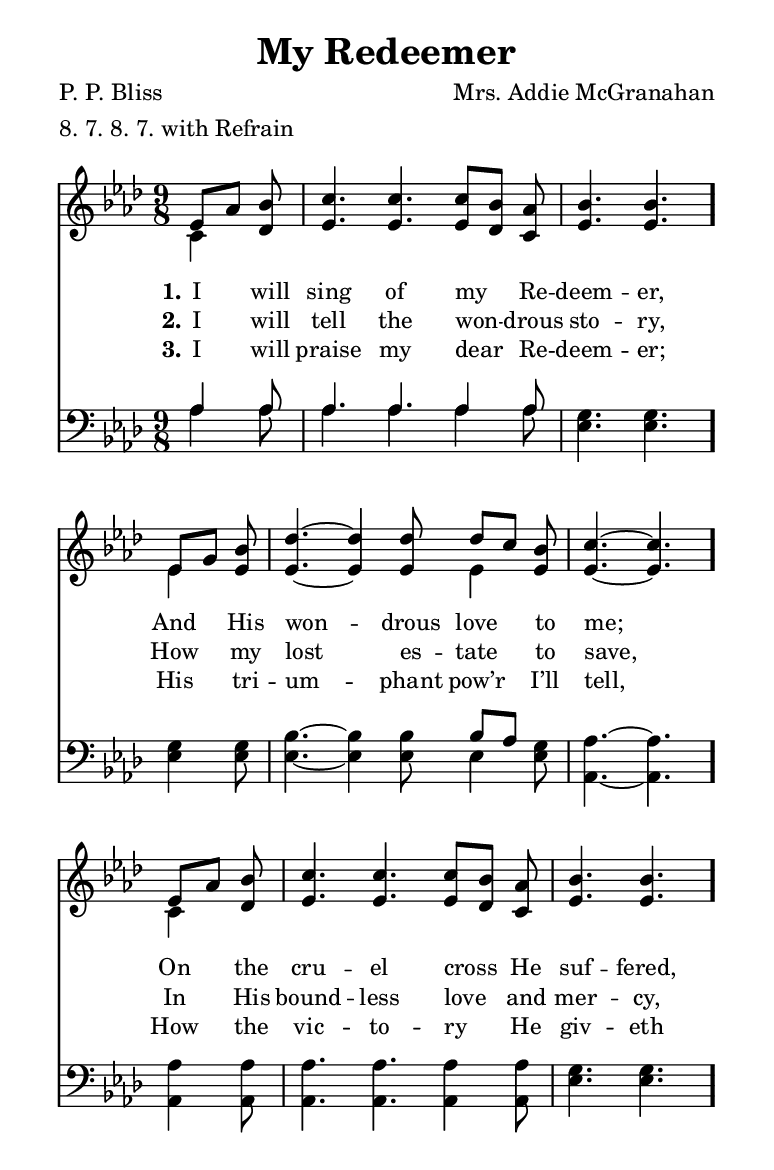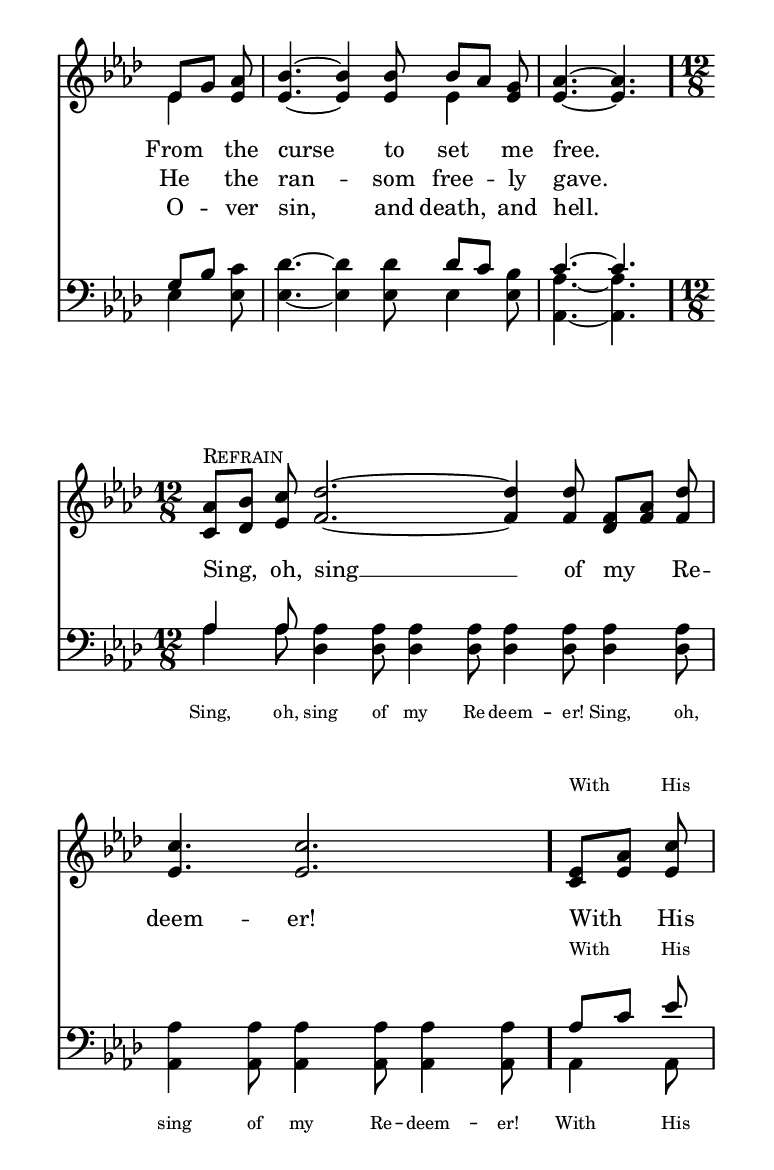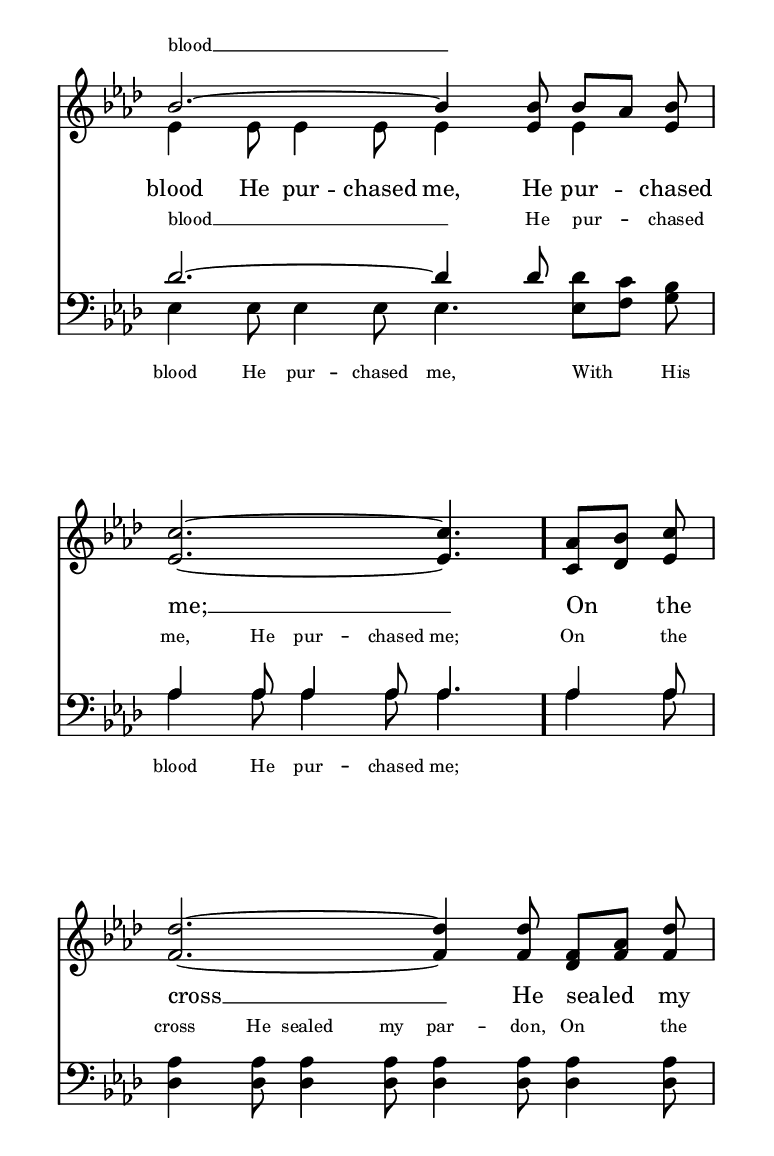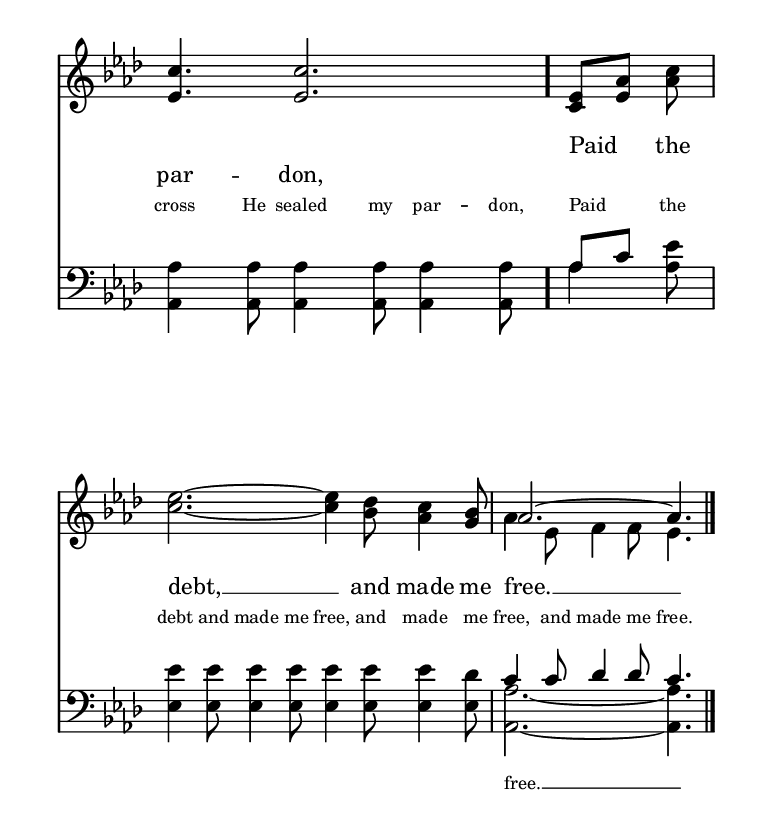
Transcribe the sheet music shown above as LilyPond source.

\include "common/global.ily"
\paper {
  \include "common/paper.ily"
  ragged-last-bottom = ##t
  systems-per-page = ##f
  page-count = #(cond (is-eogsized 2) (#t #f))
}

\header{
  %gospel
  hymnnumber = "23"
  title = "My Redeemer"
  tunename = "My Redeemer" % from Metrical Index of Tunes
  meter = "8. 7. 8. 7. with Refrain"
  poet = "P. P. Bliss"
  composer = "Mrs. Addie McGranahan"
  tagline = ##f
}

% for fermata in MIDI
ta = { \tempo 4=80 }
tb = { \tempo 4=40 }

patternAA = { c8[ c8] c8 | c4. c4. c8[ c8] c8         | c4. c4.         }
patternAB = { c4      c8 | c4. c4. c8[ c8] c8         | c4. c4.         }
patternAC = { c4      c8 | c4. c4. c4      c8         | c4. c4.         }
patternAD = { c8[ c8] c8 | c4. ~ c4 c8 c8[ c8] c8     | c4. ~ c4.       }
patternAE = { c4      c8 | c4. ~ c4 c8 c4      c8     | c4. ~ c4.       }
patternAF = { c4      c8 | c4. ~ c4 c8 c8[ c8] c8     | c4. ~ c4.       }

patternBA = { c8[ c8] c8 | c2. ~ c4 c8 c8[ c8] c8     | c4. c2.         }
patternBB = { c8[ c8] c8 | c2. ~ c4 c8 c8[ c8] c8     | c2. ~ c4.       }
patternBC = { c8[ c8] c8 | c4 c8 c4 c8 c4 c8 c4 c8    | c2. ~ c4.       }
patternBD = { c8[ c8] c8 | c2. ~ c4 c8 c4 c8          | c2. ~ c4.       }
patternBE = { c8[ c8] c8 | c2. ~ c4 c8 c4 c8          | c4 c8 c4 c8 c4. }

patternCA = { c4 c8      }
patternCB = { c8[ c8] c8 | c2. ~ c4 c8 c8[ c8] c8     | c4 c8 c4 c8 c4. }
patternCC = { c4 c8      | c4 c8 c4 c8 c4. c8[ c8] c8 | c4 c8 c4 c8 c4. }
patternCD = { c8[ c8] c8 | c4 c8 c4 c8 c4 c8 c4 c8    | c4 c8 c4 c8 c4. }
patternCE = { c4 c8      | c4 c8 c4 c8 c4 c8 c4 c8    | c2. ~ c4.       }

global = {
  \include "common/overrides.ily"
  \override Staff.TimeSignature.style = #'numbered
  \time 9/8
  \override Score.MetronomeMark.transparent = ##t % hide all fermata changes too
  \ta
  \key aes \major
  \partial 4.
  \autoBeamOff
}

notesSoprano = {
\global
\relative c' {

  \changePitch \patternAA { ees aes bes  | c c c bes aes           | bes bes }
  \changePitch \patternAD { ees, g bes   | des des des des c bes   | c c     }
  \changePitch \patternAA { ees, aes bes | c c c bes aes           | bes bes }
  \changePitch \patternAD { ees, g aes   | bes bes bes bes aes g   | aes aes }

  << s^\markup { \small \caps "Refrain"  }
  \time 12/8
  \set Timing.measurePosition = #(ly:make-moment -3 8)
  \changePitch \patternBA { aes bes c    | des des des f, aes des  | c c     } >>
  \changePitch \patternBB { ees, aes c   | bes bes bes bes aes bes | c c     }
  \changePitch \patternBA { aes bes c    | des des des f, aes des  | c c     }
  \changePitch \patternBD { ees, aes c   | ees ees des c bes       | aes aes }

  \bar "|."

}
}

notesAlto = {
\global
\relative e' {

  \changePitch \patternAB { c des     | ees ees ees des c               | ees ees         }
  \changePitch \patternAE { ees ees   | ees ees ees ees ees             | ees ees         }
  \changePitch \patternAB { c des     | ees ees ees des c               | ees ees         }
  \changePitch \patternAE { ees ees   | ees ees ees ees ees             | ees ees         }

  \changePitch \patternBA { c des ees | f f f des f f                   | ees ees         }
  \changePitch \patternBC { c ees ees | ees ees ees ees ees ees ees ees | ees ees         }
  \changePitch \patternBA { c des ees | f f f des f f                   | ees ees         }
  \changePitch \patternBE { c ees aes | c c bes aes g                   | aes ees f f ees }

}
}

notesTenor = {
\global
\relative a {

  \changePitch \patternAC { aes aes   | aes aes aes aes                 | g g                     }
  \changePitch \patternAF { g g       | bes bes bes bes aes g           | aes aes                 }
  \changePitch \patternAC { aes aes   | aes aes aes aes                 | g g                     }
  \changePitch \patternAD { g bes c   | des des des des c bes           | c c                     }

  \changePitch \patternCA { aes aes   | aes aes aes aes aes aes aes aes | aes aes aes aes aes aes }
  \changePitch \patternCB { aes c ees | des des des des c bes           | aes aes aes aes aes     }
  \changePitch \patternCA { aes aes   | aes aes aes aes aes aes aes aes | aes aes aes aes aes aes }
  \changePitch \patternCD { aes c ees | ees ees ees ees ees ees ees des | c c des des c           }

}
}

notesBass = {
\global
\relative f {

  \changePitch \patternAC { aes aes  | aes aes aes aes                  | ees ees                   }
  \changePitch \patternAE { ees ees  | ees ees ees ees ees              | aes, aes                  }
  \changePitch \patternAC { aes aes  | aes aes aes aes                  | ees' ees                  }
  \changePitch \patternAE { ees ees  | ees ees ees ees ees              | < aes aes, > < aes aes, > }

  \changePitch \patternCA { aes aes  | des, des des des des des des des | aes aes aes aes aes aes   }
  \changePitch \patternCC { aes aes  | ees' ees ees ees ees ees f g     | aes aes aes aes aes       }
  \changePitch \patternCA { aes aes  | des, des des des des des des des | aes aes aes aes aes aes   }
  \changePitch \patternCE { aes' aes | ees ees ees ees ees ees ees ees  | < aes aes, > < aes aes, > }

}
}

SopranoRefrainA = \lyricmode {

\override LyricText.font-size = #-2
\repeat unfold 38 { \skip 4 }
With His blood __

}

SopranoRefrainB = \lyricmode {

\repeat unfold 53 { \skip 4 }
Paid the debt, __ and made me free. __ \bar "." \eogbreak

}

% Also lead (soprano) for most of it (second line of refrain excepted)
% The alto also deviates from this on the fourth line of the refrain, but it is
% probably easier to divide them this way than an unanalysed alternative.
AltoRefrain = \lyricmode {

Sing, oh, sing __ of my Re -- deem -- er! \bar "." \eogbreak
With His blood He pur -- chased me, He pur -- chased me; __ \bar "." \eogbreak
On the cross __ He sealed my par -- don, \bar "." \eogbreak

}

% This refrain not used in layout, just for lyrics extraction
RefrainA = \lyricmode {

Sing, oh, sing of my Re -- deem -- er! \bar "."
With His blood %{HIDE>%} He pur -- chased me, %{<HIDE%} He pur -- chased me; \bar "."
On the cross He sealed my par -- don, \bar "."
Paid the debt, and made me free. \bar "."

}

TenorRefrain = \lyricmode {

\override LyricText.font-size = #-2
\repeat unfold 46 { \skip 4 }
With His blood __ He pur -- chased me, He pur -- chased me;
On the cross He sealed my par -- don, On the cross He sealed my par -- don,
Paid the debt and made me free, and made me free, and made me free.

}

BassRefrain = \lyricmode {

\override LyricText.font-size = #-2
\repeat unfold 30 { \skip 4 }
Sing, oh, sing of my Re -- deem -- er! Sing, oh, sing of my Re -- deem -- er!
With His blood He pur -- chased me, With His blood He pur -- chased me;
\repeat unfold 26 { \skip 4 }
free. __

}

wordsA = \lyricmode {
\set stanza = "1."

I will sing of my Re -- deem -- er, \bar "."
And His won -- drous love to me; \bar "." \eogbreak
On the cru -- el cross He suf -- fered, \bar "."
From the curse to set me free. \bar "." \eogbreak

}

wordsB = \lyricmode {
\set stanza = "2."

I will tell the won -- drous sto -- ry,
How my lost es -- tate to save,
In His bound -- less love and mer -- cy,
He the ran -- som free -- ly gave.

{ { \AltoRefrain } }

}

wordsC = \lyricmode {
\set stanza = "3."

I will praise my dear Re -- deem -- er;
His tri -- um -- phant pow’r I’ll tell,
How the vic -- to -- ry He giv -- eth
O -- ver sin, and death, and hell.

}

\score {
  \context ChoirStaff <<
    \context Staff = upper <<
      \set Staff.autoBeaming = ##f
      \set ChoirStaff.systemStartDelimiter = #'SystemStartBar
      \set ChoirStaff.printPartCombineTexts = ##f
      \partcombine #'(2 . 9) \notesSoprano \notesAlto
      \context NullVoice = sopranos { \voiceOne << \notesSoprano >> }
      \context NullVoice = altos { \voiceTwo << \notesAlto >> }
      % Synch to altos for convenience
      \context Lyrics = one   \lyricsto altos \wordsA
      \context Lyrics = two   \lyricsto altos \wordsB
      \context Lyrics = three \lyricsto altos \wordsC
    >>
    \new Lyrics \with { alignAboveContext = upper } \lyricsto sopranos \SopranoRefrainA
    \new Lyrics \with { alignBelowContext = upper } \lyricsto sopranos \SopranoRefrainB
    \context Staff = men <<
      \set Staff.autoBeaming = ##f
      \clef bass
      \set ChoirStaff.printPartCombineTexts = ##f
      \partcombine #'(2 . 9) \notesTenor \notesBass
      \context NullVoice = tenors { \voiceOne << \notesTenor >> }
      \context NullVoice = basses { \voiceTwo << \notesBass >> }
    >>
    \new Lyrics \with { alignAboveContext = men } \lyricsto tenors \TenorRefrain
    \new Lyrics \with { alignBelowContext = men } \lyricsto basses \BassRefrain
  >>
  \layout {
    \include "common/layout.ily"
  }
  \midi{
    \include "common/midi.ily"
  }
}

\version "2.19.49"  % necessary for upgrading to future LilyPond versions.

% vi:set et ts=2 sw=2 ai nocindent syntax=lilypond:
